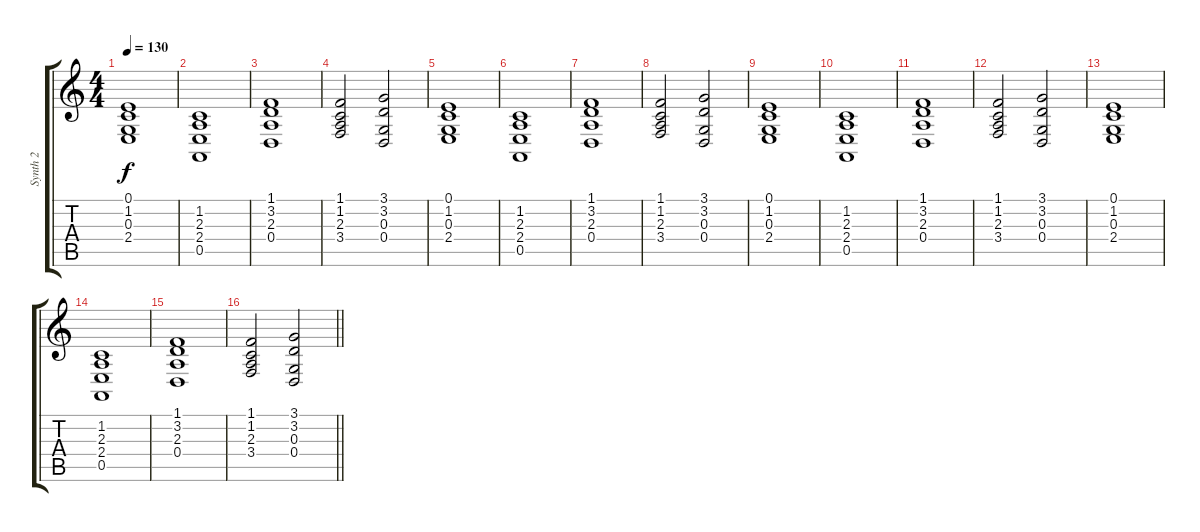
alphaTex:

\track ("Synth 2" "Synth 2") {instrument stringensemble1}
\staff {score tabs}
\tuning (E4 B3 G3 D3 A2 E2) {hide}
\ts (4 4)
\tempo 130
\clef g2
\ks c
(0.1 1.2 0.3 2.4).1{dy f} |
(1.2 2.3 2.4 0.5).1 |
(1.1 3.2 2.3 0.4).1 |
(1.1 1.2 2.3 3.4).2 (3.1 3.2 0.3 0.4).2 |
(0.1 1.2 0.3 2.4).1 |
(1.2 2.3 2.4 0.5).1 |
(1.1 3.2 2.3 0.4).1 |
(1.1 1.2 2.3 3.4).2 (3.1 3.2 0.3 0.4).2 |
(0.1 1.2 0.3 2.4).1 |
(1.2 2.3 2.4 0.5).1 |
(1.1 3.2 2.3 0.4).1 |
(1.1 1.2 2.3 3.4).2 (3.1 3.2 0.3 0.4).2 |
(0.1 1.2 0.3 2.4).1 |
(1.2 2.3 2.4 0.5).1 |
(1.1 3.2 2.3 0.4).1 |
\barLineRight lightlight
(1.1 1.2 2.3 3.4).2 (3.1 3.2 0.3 0.4).2
